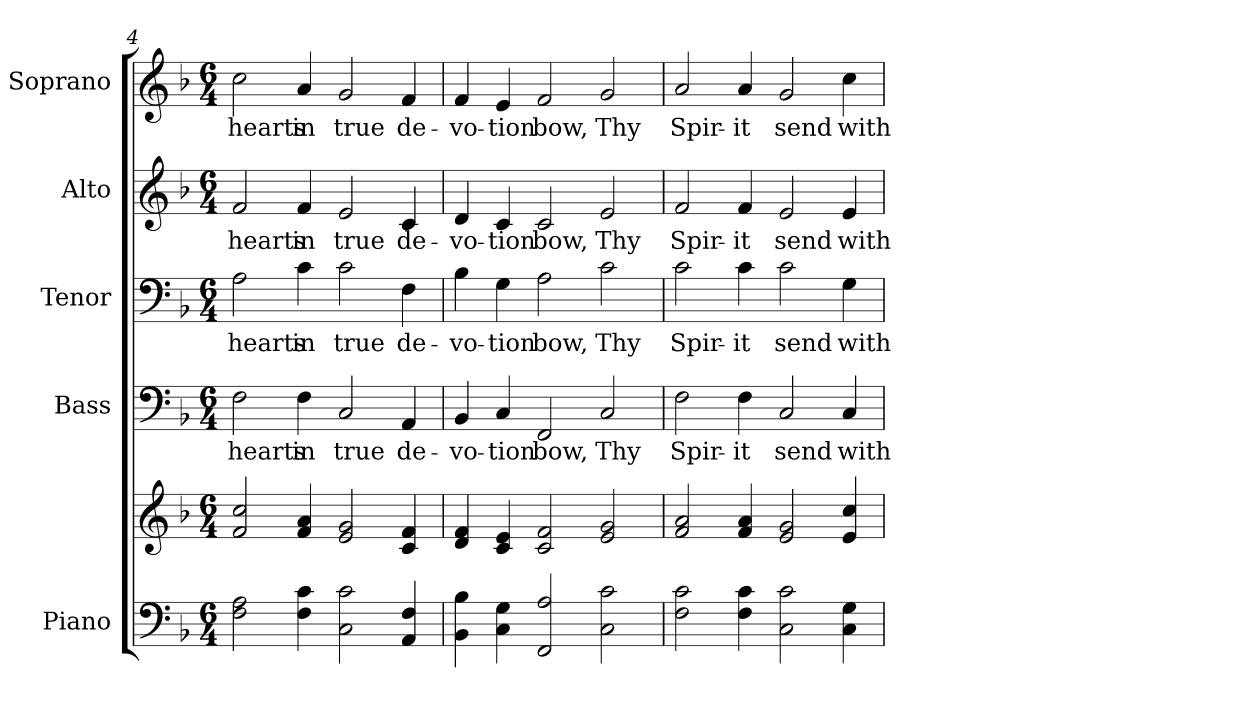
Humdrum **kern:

**kern	**kern	**kern	**text	**kern	**text	**kern	**text	**kern	**text
*part5	*part5	*part4	*part4	*part3	*part3	*part2	*part2	*part1	*part1
*staff6	*staff5	*staff4	*staff4	*staff3	*staff3	*staff2	*staff2	*staff1	*staff1
*I"Piano	*	*I"Bass	*	*I"Tenor	*	*I"Alto	*	*I"Soprano	*
*I'Pno.	*	*I'B.	*	*I'T.	*	*I'A.	*	*I'S.	*
*clefF4	*clefG2	*clefF4	*	*clefF4	*	*clefG2	*	*clefG2	*
*k[b-]	*k[b-]	*k[b-]	*	*k[b-]	*	*k[b-]	*	*k[b-]	*
*F:	*F:	*F:	*	*F:	*	*F:	*	*F:	*
*M6/4	*M6/4	*M6/4	*	*M6/4	*	*M6/4	*	*M6/4	*
=4	=4	=4	=4	=4	=4	=4	=4	=4	=4
!	!	!	!LO:LY:b:color=#000000	!	!	!	!	!	!
!	!	!	!	!	!LO:LY:b:color=#000000	!	!	!	!
!	!	!	!	!	!	!	!LO:LY:b:color=#000000	!	!
!	!	!	!	!	!	!	!	!	!LO:LY:b:color=#000000
2Fi\ 2Ai	2fi/ 2cci	2Fi\	hearts	2Ai\	hearts	2fi/	hearts	2cci\	hearts
!	!	!	!LO:LY:b:color=#000000	!	!	!	!	!	!
!	!	!	!	!	!LO:LY:b:color=#000000	!	!	!	!
!	!	!	!	!	!	!	!LO:LY:b:color=#000000	!	!
!	!	!	!	!	!	!	!	!	!LO:LY:b:color=#000000
4Fi\ 4ci	4fi/ 4ai	4Fi\	in	4ci\	in	4fi/	in	4ai/	in
!	!	!	!LO:LY:b:color=#000000	!	!	!	!	!	!
!	!	!	!	!	!LO:LY:b:color=#000000	!	!	!	!
!	!	!	!	!	!	!	!LO:LY:b:color=#000000	!	!
!	!	!	!	!	!	!	!	!	!LO:LY:b:color=#000000
2Ci\ 2ci	2ei/ 2gi	2Ci/	true	2ci\	true	2ei/	true	2gi/	true
!	!	!	!LO:LY:b:color=#000000	!	!	!	!	!	!
!	!	!	!	!	!LO:LY:b:color=#000000	!	!	!	!
!	!	!	!	!	!	!	!LO:LY:b:color=#000000	!	!
!	!	!	!	!	!	!	!	!	!LO:LY:b:color=#000000
4AAi/ 4Fi	4ci/ 4fi	4AAi/	de-	4Fi\	de-	4ci/	de-	4fi/	de-
!!LO:PB:g=z
=5	=5	=5	=5	=5	=5	=5	=5	=5	=5
!	!	!	!LO:LY:b:color=#000000	!	!	!	!	!	!
!	!	!	!	!	!LO:LY:b:color=#000000	!	!	!	!
!	!	!	!	!	!	!	!LO:LY:b:color=#000000	!	!
!	!	!	!	!	!	!	!	!	!LO:LY:b:color=#000000
4BB-i\ 4B-i	4di/ 4fi	4BB-i/	-vo-	4B-i\	-vo-	4di/	-vo-	4fi/	-vo-
!	!	!	!LO:LY:b:color=#000000	!	!	!	!	!	!
!	!	!	!	!	!LO:LY:b:color=#000000	!	!	!	!
!	!	!	!	!	!	!	!LO:LY:b:color=#000000	!	!
!	!	!	!	!	!	!	!	!	!LO:LY:b:color=#000000
4Ci\ 4Gi	4ci/ 4ei	4Ci/	-tion	4Gi\	-tion	4ci/	-tion	4ei/	-tion
!	!	!	!LO:LY:b:color=#000000	!	!	!	!	!	!
!	!	!	!	!	!LO:LY:b:color=#000000	!	!	!	!
!	!	!	!	!	!	!	!LO:LY:b:color=#000000	!	!
!	!	!	!	!	!	!	!	!	!LO:LY:b:color=#000000
2FFi/ 2Ai	2ci/ 2fi	2FFi/	bow,	2Ai\	bow,	2ci/	bow,	2fi/	bow,
!	!	!	!LO:LY:b:color=#000000	!	!	!	!	!	!
!	!	!	!	!	!LO:LY:b:color=#000000	!	!	!	!
!	!	!	!	!	!	!	!LO:LY:b:color=#000000	!	!
!	!	!	!	!	!	!	!	!	!LO:LY:b:color=#000000
2Ci\ 2ci	2ei/ 2gi	2Ci/	Thy	2ci\	Thy	2ei/	Thy	2gi/	Thy
=6	=6	=6	=6	=6	=6	=6	=6	=6	=6
!	!	!	!LO:LY:b:color=#000000	!	!	!	!	!	!
!	!	!	!	!	!LO:LY:b:color=#000000	!	!	!	!
!	!	!	!	!	!	!	!LO:LY:b:color=#000000	!	!
!	!	!	!	!	!	!	!	!	!LO:LY:b:color=#000000
2Fi\ 2ci	2fi/ 2ai	2Fi\	Spir-	2ci\	Spir-	2fi/	Spir-	2ai/	Spir-
!	!	!	!LO:LY:b:color=#000000	!	!	!	!	!	!
!	!	!	!	!	!LO:LY:b:color=#000000	!	!	!	!
!	!	!	!	!	!	!	!LO:LY:b:color=#000000	!	!
!	!	!	!	!	!	!	!	!	!LO:LY:b:color=#000000
4Fi\ 4ci	4fi/ 4ai	4Fi\	-it	4ci\	-it	4fi/	-it	4ai/	-it
!	!	!	!LO:LY:b:color=#000000	!	!	!	!	!	!
!	!	!	!	!	!LO:LY:b:color=#000000	!	!	!	!
!	!	!	!	!	!	!	!LO:LY:b:color=#000000	!	!
!	!	!	!	!	!	!	!	!	!LO:LY:b:color=#000000
2Ci\ 2ci	2ei/ 2gi	2Ci/	send	2ci\	send	2ei/	send	2gi/	send
!	!	!	!LO:LY:b:color=#000000	!	!	!	!	!	!
!	!	!	!	!	!LO:LY:b:color=#000000	!	!	!	!
!	!	!	!	!	!	!	!LO:LY:b:color=#000000	!	!
!	!	!	!	!	!	!	!	!	!LO:LY:b:color=#000000
4Ci\ 4Gi	4ei/ 4cci	4Ci/	with	4Gi\	with	4ei/	with	4cci\	with
=	=	=	=	=	=	=	=	=	=
*-	*-	*-	*-	*-	*-	*-	*-	*-	*-
